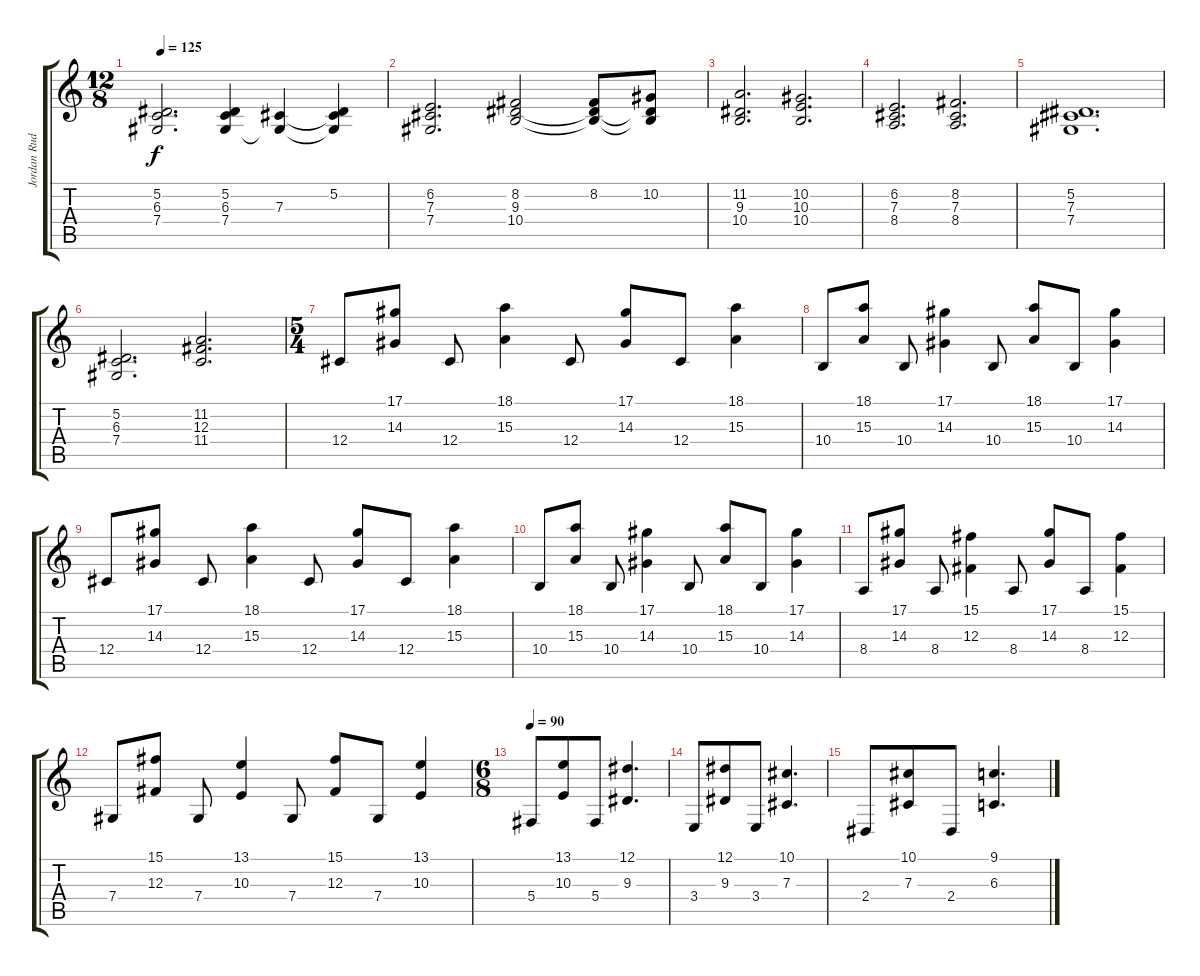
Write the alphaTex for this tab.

\track ("Jordan Rudess Keyboards 2" "Jordan Rud") {instrument stringensemble1}
\staff {score tabs}
\tuning (Eb4 Bb3 Gb3 Db3 Ab2 Eb2) {hide}
\ts (12 8)
\tempo 125
\clef g2
\ks c
(5.2 6.3 7.4).2{d dy f} (5.2 6.3 7.4).4 (7.3 7.4{t}).4 (5.2 7.3{t} 7.4{t}).4 |
(6.2 7.3 7.4).2{d} (8.2 9.3 10.4).2 (8.2 9.3{t} 10.4{t}).8 (10.2 9.3{t} 10.4{t}).8 |
(11.2 9.3 10.4).2{d} (10.2 10.3 10.4).2{d} |
(6.2 7.3 8.4).2{d} (8.2 7.3 8.4).2{d} |
(5.2 7.3 7.4).1{d} |
(5.2 6.3 7.4).2{d} (11.2 12.3 11.4).2{d} |
\ts (5 4)
12.4.8 (17.1 14.3).8 12.4.8 (18.1 15.3).4 12.4.8 (17.1 14.3).8 12.4.8 (18.1 15.3).4 |
10.4.8 (18.1 15.3).8 10.4.8 (17.1 14.3).4 10.4.8 (18.1 15.3).8 10.4.8 (17.1 14.3).4 |
12.4.8 (17.1 14.3).8 12.4.8 (18.1 15.3).4 12.4.8 (17.1 14.3).8 12.4.8 (18.1 15.3).4 |
10.4.8 (18.1 15.3).8 10.4.8 (17.1 14.3).4 10.4.8 (18.1 15.3).8 10.4.8 (17.1 14.3).4 |
8.4.8 (17.1 14.3).8 8.4.8 (15.1 12.3).4 8.4.8 (17.1 14.3).8 8.4.8 (15.1 12.3).4 |
7.4.8 (15.1 12.3).8 7.4.8 (13.1 10.3).4 7.4.8 (15.1 12.3).8 7.4.8 (13.1 10.3).4 |
\ts (6 8)
\tempo 90
5.4.8 (13.1 10.3).8 5.4.8 (12.1 9.3).4{d} |
3.4.8 (12.1 9.3).8 3.4.8 (10.1 7.3).4{d} |
2.4.8 (10.1 7.3).8 2.4.8 (9.1 6.3).4{d}
